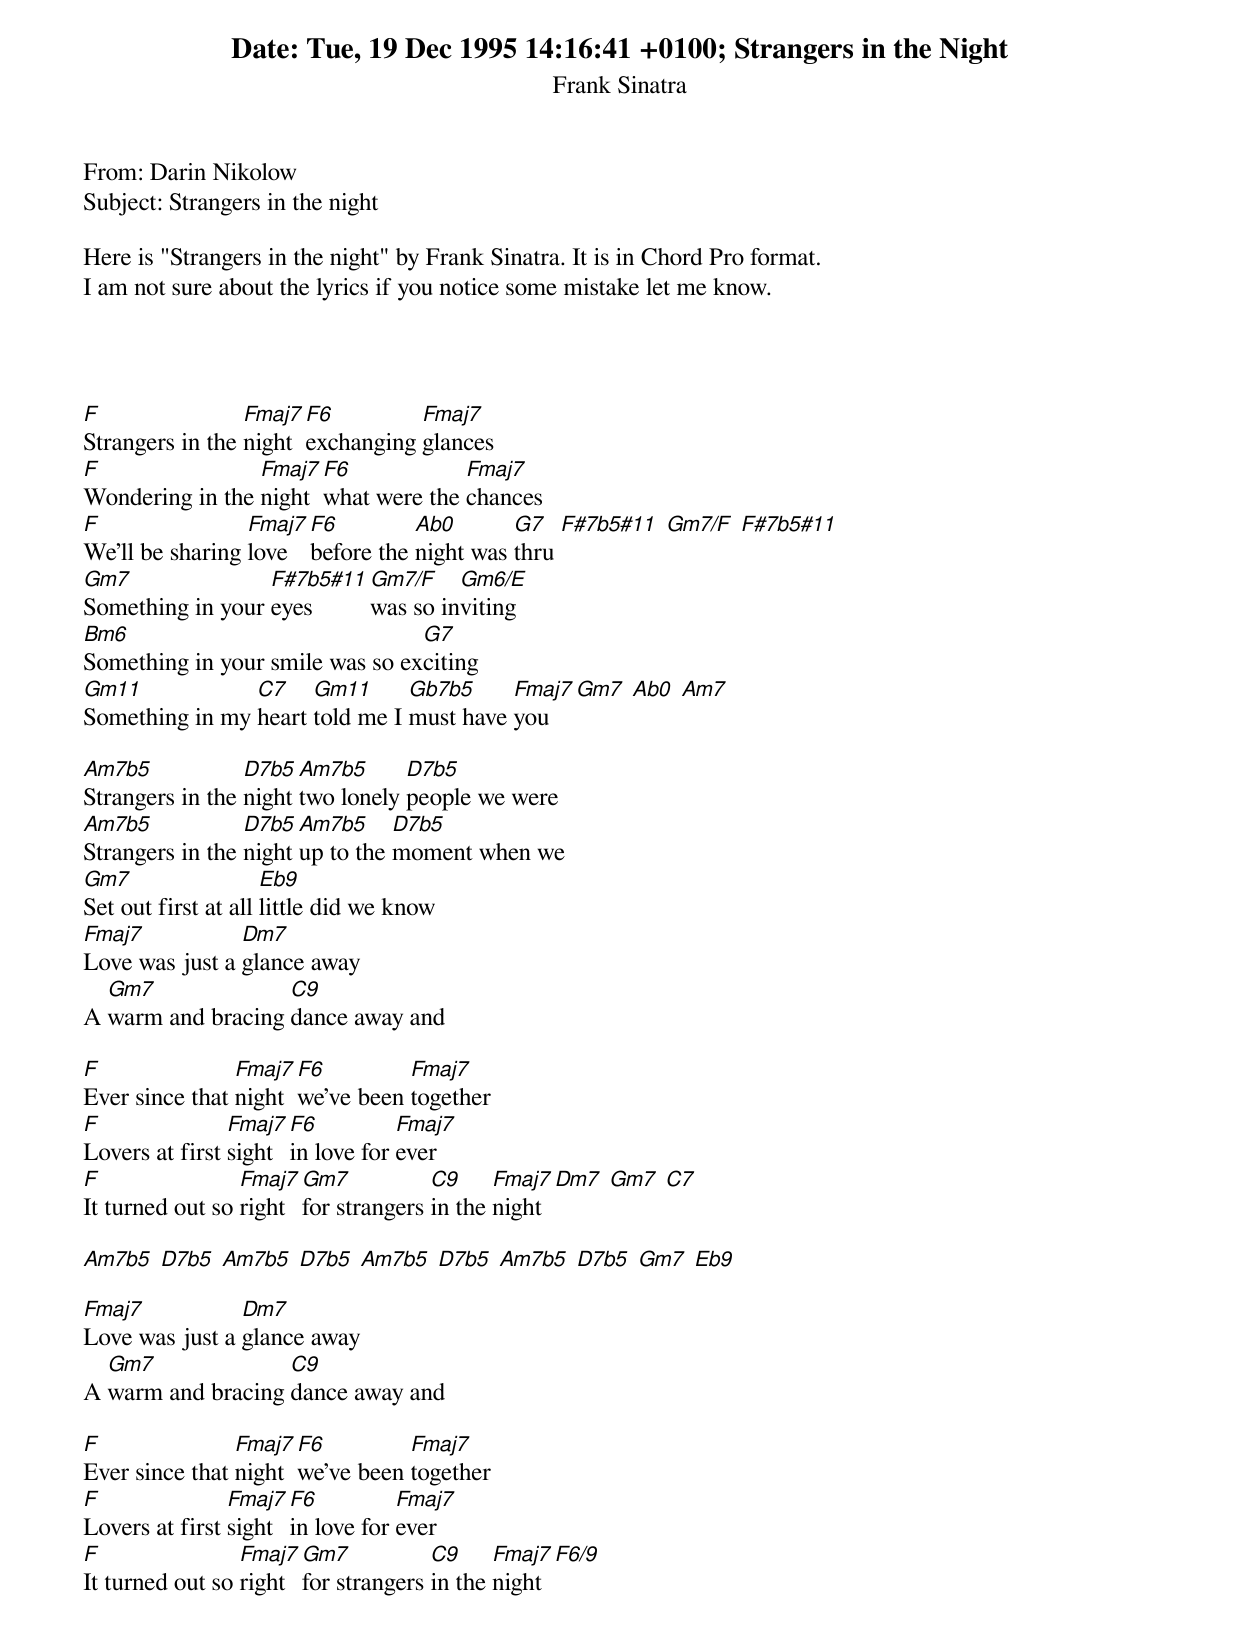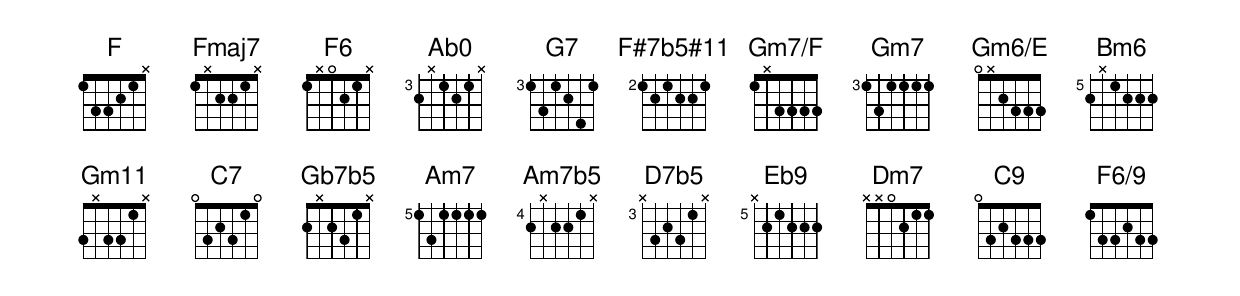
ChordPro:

Date: Tue, 19 Dec 1995 14:16:41 +0100
From: Darin Nikolow <darin@icsr.agh.edu.pl>
Subject: Strangers in the night

Here is "Strangers in the night" by Frank Sinatra. It is in Chord Pro format.
I am not sure about the lyrics if you notice some mistake let me know.

{t:Strangers in the Night}
{st:Frank Sinatra}

{define: F base-fret 1 frets 1 3 3 2 1 x }
{define: Fmaj7 base-fret 1 frets 1 x 2 2 1 x}
{define: F6 base-fret 1 frets 1 x 0 2 1 x}
{define: Ab0 base-fret 3 frets 2 x 1 2 1 x}
{define: Gm7 base-fret 3 frets 1 3 1 1 1 1}
{define: F#7b5#11 base-fret 2 frets 1 2 1 2 2 1}
{define: Gm7/F base-fret 1 frets 1 x 3 3 3 3 }
{define: Gm6/E base-fret 1 frets 0 x 2 3 3 3 }
{define: Am7 base-fret 5 frets 1 3 1 1 1 1}
{define: Bm6 base-fret 5 frets 2 x 1 2 2 2}
{define: G7 base-fret 3 frets 1 3 1 2 4 1}
{define: C9 base-fret 1 frets 0 3 2 3 3 3}
{define: Gm11 base-fret 1 frets 3 x 3 3 1 x }
{define: Gb7b5 base-fret 1 frets 2 x 2 3 1 x }
{define: Am7b5 base-fret 4 frets 2 x 2 2 1 x }
{define: D7b5 base-fret 3 frets x 3 2 3 1 x }
{define: Eb9 base-fret 5 frets x 2 1 2 2 2 }
{define: F6/9 base-fret 1 frets 1 3 3 2 3 3 }


[F]Strangers in the [Fmaj7]night [F6]exchanging [Fmaj7]glances
[F]Wondering in the [Fmaj7]night [F6]what were the [Fmaj7]chances
[F]We'll be sharing [Fmaj7]love [F6]before the [Ab0]night was [G7]thru [F#7b5#11] [Gm7/F] [F#7b5#11]
[Gm7]Something in your [F#7b5#11]eyes [Gm7/F]was so in[Gm6/E]viting
[Bm6]Something in your smile was so ex[G7]citing
[Gm11]Something in my [C7]heart [Gm11]told me I [Gb7b5]must have [Fmaj7]you [Gm7] [Ab0] [Am7]

[Am7b5]Strangers in the [D7b5]night [Am7b5]two lonely [D7b5]people we were
[Am7b5]Strangers in the [D7b5]night [Am7b5]up to the [D7b5]moment when we
[Gm7]Set out first at all [Eb9]little did we know
[Fmaj7]Love was just a [Dm7]glance away
A [Gm7]warm and bracing [C9]dance away and

[F]Ever since that [Fmaj7]night [F6]we've been [Fmaj7]together
[F]Lovers at first [Fmaj7]sight [F6]in love for [Fmaj7]ever
[F]It turned out so [Fmaj7]right [Gm7]for strangers [C9]in the [Fmaj7]night [Dm7] [Gm7] [C7]

[Am7b5] [D7b5] [Am7b5] [D7b5] [Am7b5] [D7b5] [Am7b5] [D7b5] [Gm7] [Eb9]

[Fmaj7]Love was just a [Dm7]glance away
A [Gm7]warm and bracing [C9]dance away and

[F]Ever since that [Fmaj7]night [F6]we've been [Fmaj7]together
[F]Lovers at first [Fmaj7]sight [F6]in love for [Fmaj7]ever
[F]It turned out so [Fmaj7]right [Gm7]for strangers [C9]in the [Fmaj7]night [F6/9]
